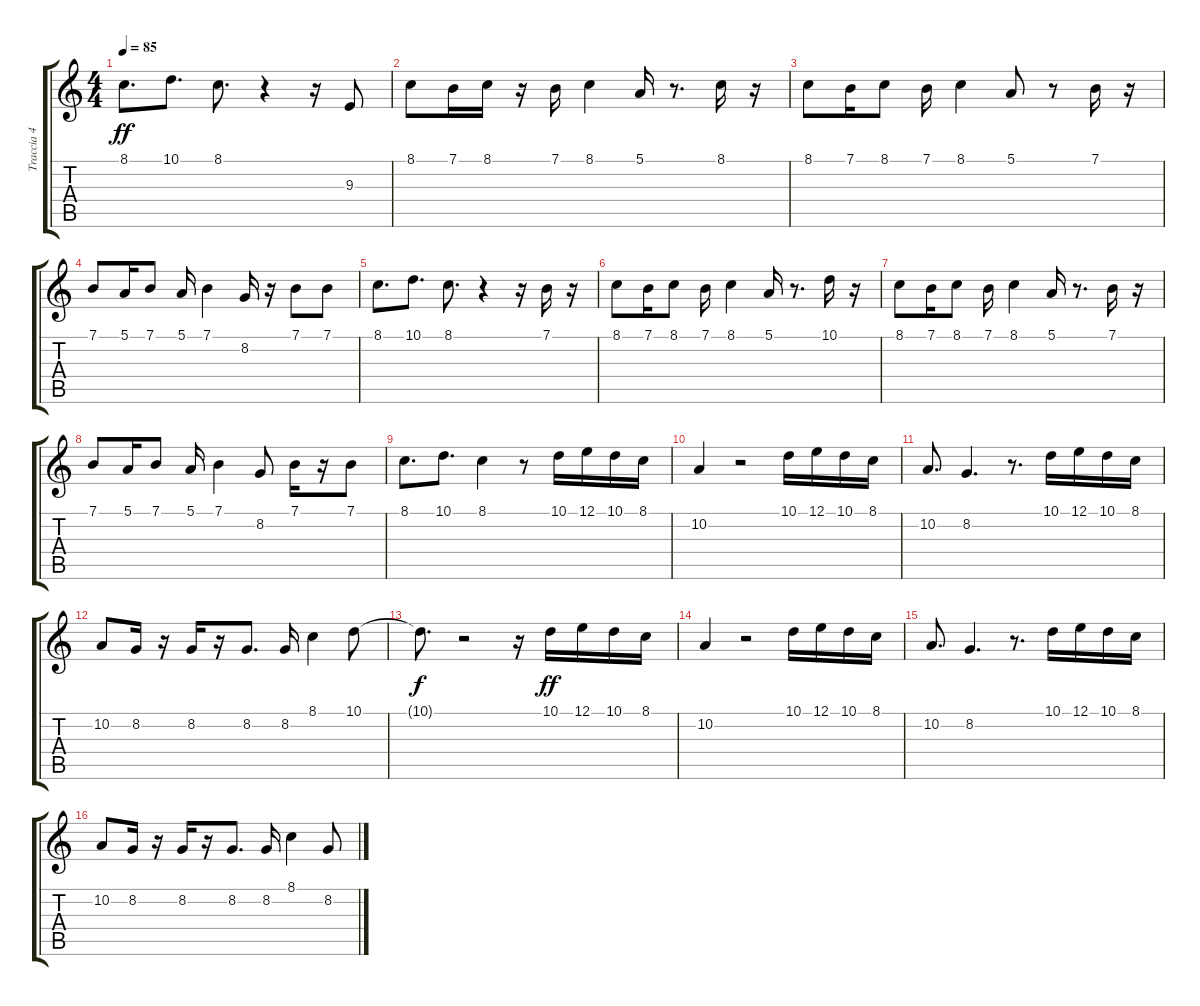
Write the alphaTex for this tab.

\track ("Traccia 4" "Traccia 4") {instrument flute}
\staff {score tabs}
\tuning (E4 B3 G3 D3 A2 E2) {hide}
\ts (4 4)
\tempo 85
\clef g2
\ks c
8.1.8{d dy ff} 10.1.8{d} 8.1.8{d} r.4 r.16 9.3.8 |
8.1.8 7.1.16 8.1.16 r.16 7.1.16 8.1.4 5.1.16 r.8{d} 8.1.16 r.16 |
8.1.8 7.1.16 8.1.8 7.1.16 8.1.4 5.1.8 r.8 7.1.16 r.16 |
7.1.8 5.1.16 7.1.8 5.1.16 7.1.4 8.2.16 r.16 7.1.8 7.1.8 |
8.1.8{d} 10.1.8{d} 8.1.8{d} r.4 r.16 7.1.16 r.16 |
8.1.8 7.1.16 8.1.8 7.1.16 8.1.4 5.1.16 r.8{d} 10.1.16 r.16 |
8.1.8 7.1.16 8.1.8 7.1.16 8.1.4 5.1.16 r.8{d} 7.1.16 r.16 |
7.1.8 5.1.16 7.1.8 5.1.16 7.1.4 8.2.8 7.1.16 r.16 7.1.8 |
8.1.8{d} 10.1.8{d} 8.1.4 r.8 10.1.16 12.1.16 10.1.16 8.1.16 |
10.2.4 r.2 10.1.16 12.1.16 10.1.16 8.1.16 |
10.2.8{d} 8.2.4{d} r.8{d} 10.1.16 12.1.16 10.1.16 8.1.16 |
10.2.8 8.2.16 r.16 8.2.16 r.16 8.2.8{d} 8.2.16 8.1.4 10.1.8 |
10.1{t}.8{d dy f} r.2 r.16 10.1.16{dy ff} 12.1.16 10.1.16 8.1.16 |
10.2.4 r.2 10.1.16 12.1.16 10.1.16 8.1.16 |
10.2.8{d} 8.2.4{d} r.8{d} 10.1.16 12.1.16 10.1.16 8.1.16 |
10.2.8 8.2.16 r.16 8.2.16 r.16 8.2.8{d} 8.2.16 8.1.4 8.2.8
